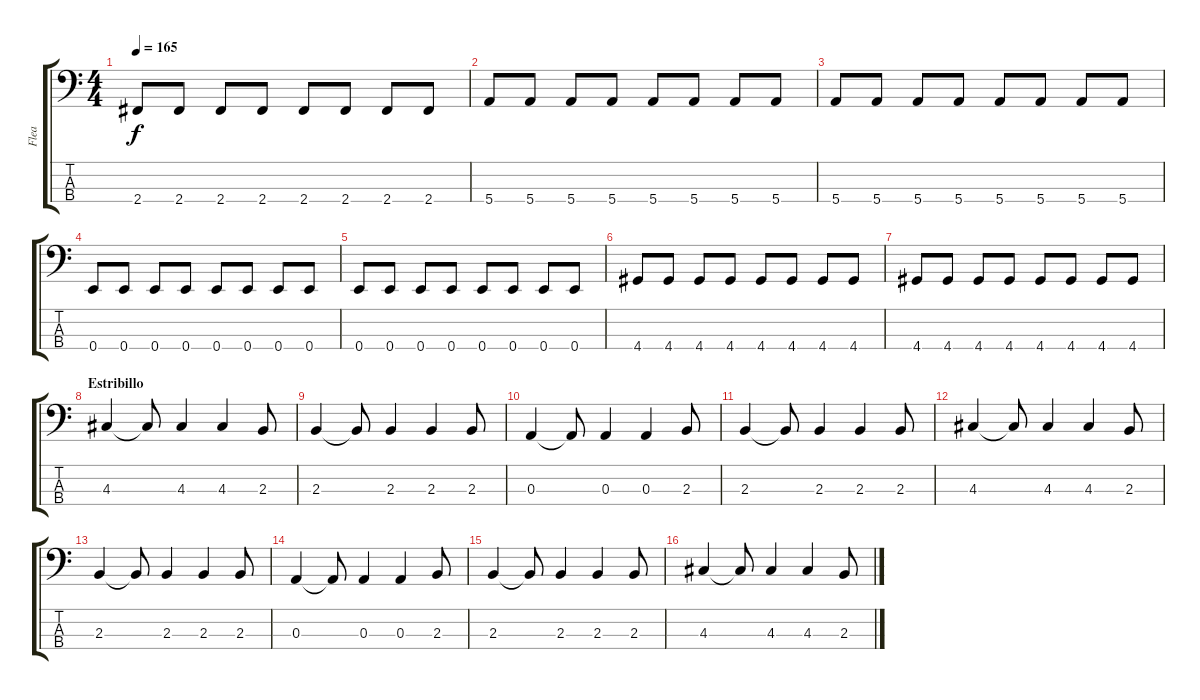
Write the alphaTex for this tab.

\track ("Flea" "Flea") {instrument electricbassfinger}
\staff {score tabs}
\tuning (G2 D2 A1 E1) {hide}
\ts (4 4)
\tempo 165
\clef f4
\ks c
2.4.8{dy f} 2.4.8 2.4.8 2.4.8 2.4.8 2.4.8 2.4.8 2.4.8 |
5.4.8 5.4.8 5.4.8 5.4.8 5.4.8 5.4.8 5.4.8 5.4.8 |
5.4.8 5.4.8 5.4.8 5.4.8 5.4.8 5.4.8 5.4.8 5.4.8 |
0.4.8 0.4.8 0.4.8 0.4.8 0.4.8 0.4.8 0.4.8 0.4.8 |
0.4.8 0.4.8 0.4.8 0.4.8 0.4.8 0.4.8 0.4.8 0.4.8 |
4.4.8 4.4.8 4.4.8 4.4.8 4.4.8 4.4.8 4.4.8 4.4.8 |
4.4.8 4.4.8 4.4.8 4.4.8 4.4.8 4.4.8 4.4.8 4.4.8 |
\section ("" "Estribillo")
4.3.4 4.3{t}.8 4.3.4 4.3.4 2.3.8 |
2.3.4 2.3{t}.8 2.3.4 2.3.4 2.3.8 |
0.3.4 0.3{t}.8 0.3.4 0.3.4 2.3.8 |
2.3.4 2.3{t}.8 2.3.4 2.3.4 2.3.8 |
4.3.4 4.3{t}.8 4.3.4 4.3.4 2.3.8 |
2.3.4 2.3{t}.8 2.3.4 2.3.4 2.3.8 |
0.3.4 0.3{t}.8 0.3.4 0.3.4 2.3.8 |
2.3.4 2.3{t}.8 2.3.4 2.3.4 2.3.8 |
4.3.4 4.3{t}.8 4.3.4 4.3.4 2.3.8
